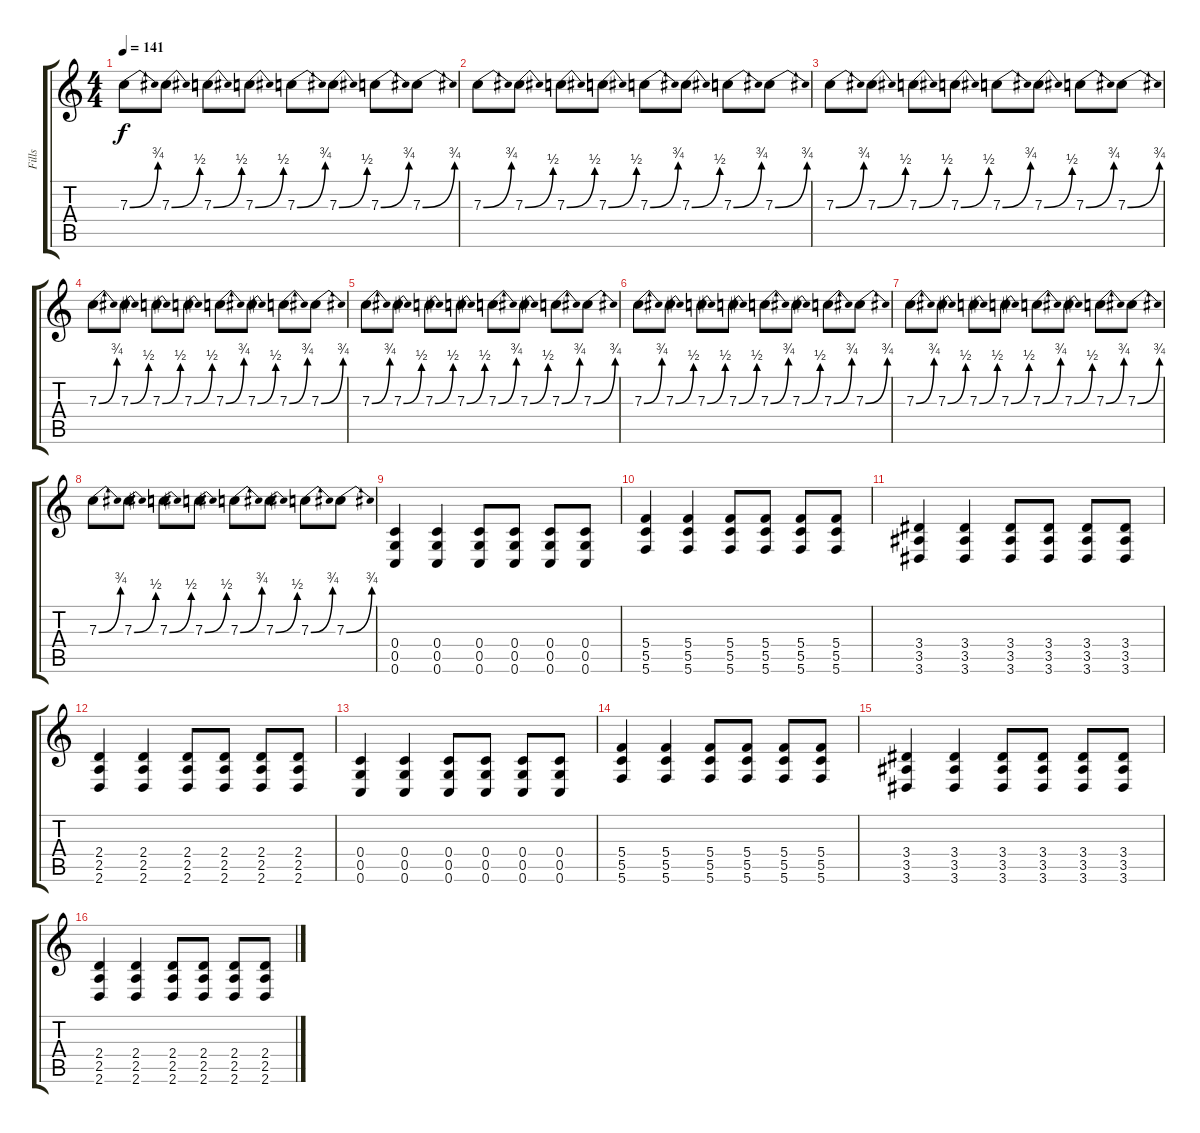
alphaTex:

\track ("Fills" "Fills") {instrument distortionguitar}
\staff {score tabs}
\tuning (D4 A3 F3 C3 G2 C2) {hide}
\ts (4 4)
\tempo 141
\clef g2
\ks c
7.3{be (bend 0 0 60 3)}.8{dy f} 7.3{be (bend 0 0 60 2)}.8 7.3{be (bend 0 0 60 2)}.8 7.3{be (bend 0 0 60 2)}.8 7.3{be (bend 0 0 60 3)}.8 7.3{be (bend 0 0 60 2)}.8 7.3{be (bend 0 0 60 3)}.8 7.3{be (bend 0 0 60 3)}.8 |
7.3{be (bend 0 0 60 3)}.8 7.3{be (bend 0 0 60 2)}.8 7.3{be (bend 0 0 60 2)}.8 7.3{be (bend 0 0 60 2)}.8 7.3{be (bend 0 0 60 3)}.8 7.3{be (bend 0 0 60 2)}.8 7.3{be (bend 0 0 60 3)}.8 7.3{be (bend 0 0 60 3)}.8 |
7.3{be (bend 0 0 60 3)}.8 7.3{be (bend 0 0 60 2)}.8 7.3{be (bend 0 0 60 2)}.8 7.3{be (bend 0 0 60 2)}.8 7.3{be (bend 0 0 60 3)}.8 7.3{be (bend 0 0 60 2)}.8 7.3{be (bend 0 0 60 3)}.8 7.3{be (bend 0 0 60 3)}.8 |
7.3{be (bend 0 0 60 3)}.8 7.3{be (bend 0 0 60 2)}.8 7.3{be (bend 0 0 60 2)}.8 7.3{be (bend 0 0 60 2)}.8 7.3{be (bend 0 0 60 3)}.8 7.3{be (bend 0 0 60 2)}.8 7.3{be (bend 0 0 60 3)}.8 7.3{be (bend 0 0 60 3)}.8 |
7.3{be (bend 0 0 60 3)}.8 7.3{be (bend 0 0 60 2)}.8 7.3{be (bend 0 0 60 2)}.8 7.3{be (bend 0 0 60 2)}.8 7.3{be (bend 0 0 60 3)}.8 7.3{be (bend 0 0 60 2)}.8 7.3{be (bend 0 0 60 3)}.8 7.3{be (bend 0 0 60 3)}.8 |
7.3{be (bend 0 0 60 3)}.8 7.3{be (bend 0 0 60 2)}.8 7.3{be (bend 0 0 60 2)}.8 7.3{be (bend 0 0 60 2)}.8 7.3{be (bend 0 0 60 3)}.8 7.3{be (bend 0 0 60 2)}.8 7.3{be (bend 0 0 60 3)}.8 7.3{be (bend 0 0 60 3)}.8 |
7.3{be (bend 0 0 60 3)}.8 7.3{be (bend 0 0 60 2)}.8 7.3{be (bend 0 0 60 2)}.8 7.3{be (bend 0 0 60 2)}.8 7.3{be (bend 0 0 60 3)}.8 7.3{be (bend 0 0 60 2)}.8 7.3{be (bend 0 0 60 3)}.8 7.3{be (bend 0 0 60 3)}.8 |
7.3{be (bend 0 0 60 3)}.8 7.3{be (bend 0 0 60 2)}.8 7.3{be (bend 0 0 60 2)}.8 7.3{be (bend 0 0 60 2)}.8 7.3{be (bend 0 0 60 3)}.8 7.3{be (bend 0 0 60 2)}.8 7.3{be (bend 0 0 60 3)}.8 7.3{be (bend 0 0 60 3)}.8 |
(0.4 0.5 0.6).4 (0.4 0.5 0.6).4 (0.4 0.5 0.6).8 (0.4 0.5 0.6).8 (0.4 0.5 0.6).8 (0.4 0.5 0.6).8 |
(5.4 5.5 5.6).4 (5.4 5.5 5.6).4 (5.4 5.5 5.6).8 (5.4 5.5 5.6).8 (5.4 5.5 5.6).8 (5.4 5.5 5.6).8 |
(3.4 3.5 3.6).4 (3.4 3.5 3.6).4 (3.4 3.5 3.6).8 (3.4 3.5 3.6).8 (3.4 3.5 3.6).8 (3.4 3.5 3.6).8 |
(2.4 2.5 2.6).4 (2.4 2.5 2.6).4 (2.4 2.5 2.6).8 (2.4 2.5 2.6).8 (2.4 2.5 2.6).8 (2.4 2.5 2.6).8 |
(0.4 0.5 0.6).4 (0.4 0.5 0.6).4 (0.4 0.5 0.6).8 (0.4 0.5 0.6).8 (0.4 0.5 0.6).8 (0.4 0.5 0.6).8 |
(5.4 5.5 5.6).4 (5.4 5.5 5.6).4 (5.4 5.5 5.6).8 (5.4 5.5 5.6).8 (5.4 5.5 5.6).8 (5.4 5.5 5.6).8 |
(3.4 3.5 3.6).4 (3.4 3.5 3.6).4 (3.4 3.5 3.6).8 (3.4 3.5 3.6).8 (3.4 3.5 3.6).8 (3.4 3.5 3.6).8 |
(2.4 2.5 2.6).4 (2.4 2.5 2.6).4 (2.4 2.5 2.6).8 (2.4 2.5 2.6).8 (2.4 2.5 2.6).8 (2.4 2.5 2.6).8
